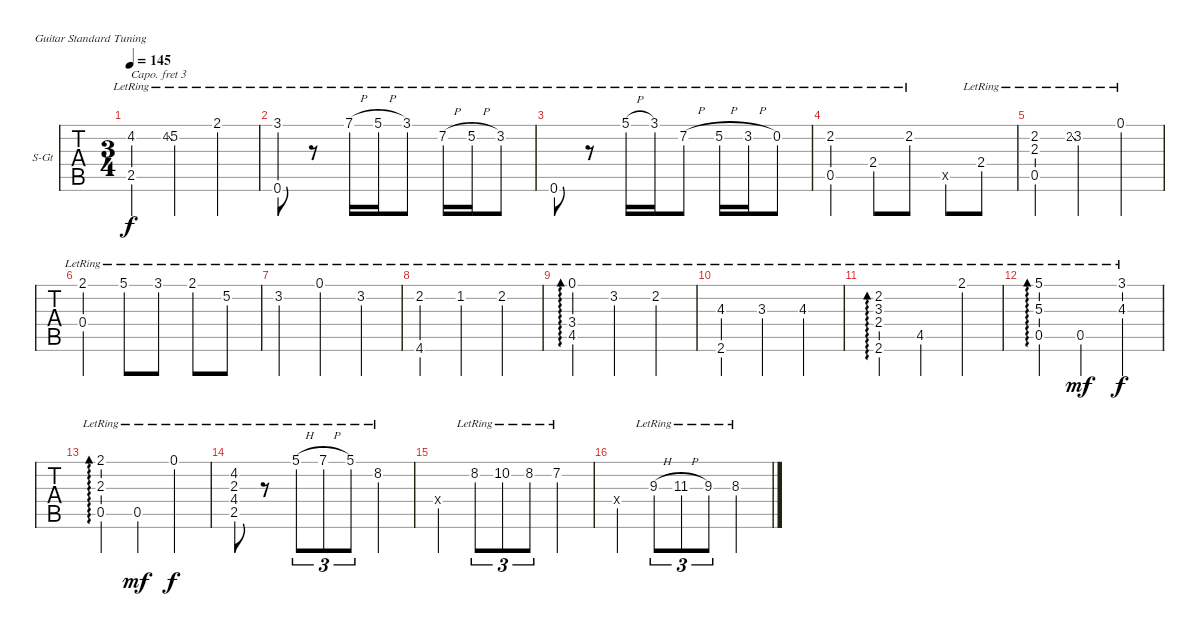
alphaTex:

\bracketExtendMode groupsimilarinstruments
\firstSystemTrackNameOrientation horizontal
\otherSystemsTrackNameOrientation horizontal
\track ("Track 1" "S-Gt") {instrument acousticguitarsteel}
\staff {tabs}
\capo 3
\tuning (E4 B3 G3 D3 A2 E2)
\ts (3 4)
\tempo 145
\clef g2
\ks c
(4.2{lr} 2.5).4{dy f} 4.2{ss lr}.8{gr} 5.2{lr}.4 2.1{lr}.4 |
(3.1{lr} 0.6{lr}).8 r.8 7.1{h lr}.16 5.1{h lr}.16 3.1{lr}.8 7.2{h lr}.16 5.2{h lr}.16 3.2{lr}.8 |
0.6{lr}.8 r.8 5.1{h lr}.16 3.1{lr}.16 7.2{h lr}.8 5.2{h lr}.16 3.2{h lr}.16 0.2{lr}.8 |
(2.2{lr} 0.5{lr}).4 2.4{lr}.8 2.2{lr}.8 0.5{x}.8 2.4{lr}.8 |
(2.2{lr} 0.5{lr} 2.3).4 2.2{ss lr}.8{gr} 3.2{lr}.4 0.1{lr}.4 |
(2.1{lr} 0.4{lr}).4 5.1{lr}.8 3.1{lr}.8 2.1{lr}.8 5.2{lr}.8 |
3.2{lr}.4 0.1{lr}.4 3.2{lr}.4 |
(2.2{lr} 4.6{lr}).4 1.2{lr}.4 2.2{lr}.4 |
(0.1{lr} 3.4{lr} 4.5{lr}).4{ad 480} 3.2{lr}.4 2.2{lr}.4 |
(2.6{lr} 4.3).4 3.3{lr}.4 4.3{lr}.4 |
(2.2{lr} 2.6{lr} 3.3 2.4).4{ad 0} 4.5{lr}.4 2.1{lr}.4 |
(5.1{lr} 0.5{lr} 5.3).4{ad 0} 0.5{lr}.4{dy mf} (3.1{lr} 4.3).4{dy f} |
(2.1{lr} 0.5{lr} 2.3).4{ad 0} 0.5{lr}.4{dy mf} 0.1{lr}.4{dy f} |
(4.2{lr} 2.5{lr} 4.4 2.3).8 r.8 5.1{h lr}.8{tu (3 2)} 7.1{h lr}.8{tu (3 2)} 5.1{lr}.8{tu (3 2)} 8.2{lr}.4 |
0.4{x}.4 8.2{lr}.8{tu (3 2)} 10.2{lr}.8{tu (3 2)} 8.2{lr}.8{tu (3 2)} 7.2{lr}.4 |
0.4{x}.4 9.3{h lr}.8{tu (3 2)} 11.3{h lr}.8{tu (3 2)} 9.3{lr}.8{tu (3 2)} 8.3{lr}.4
